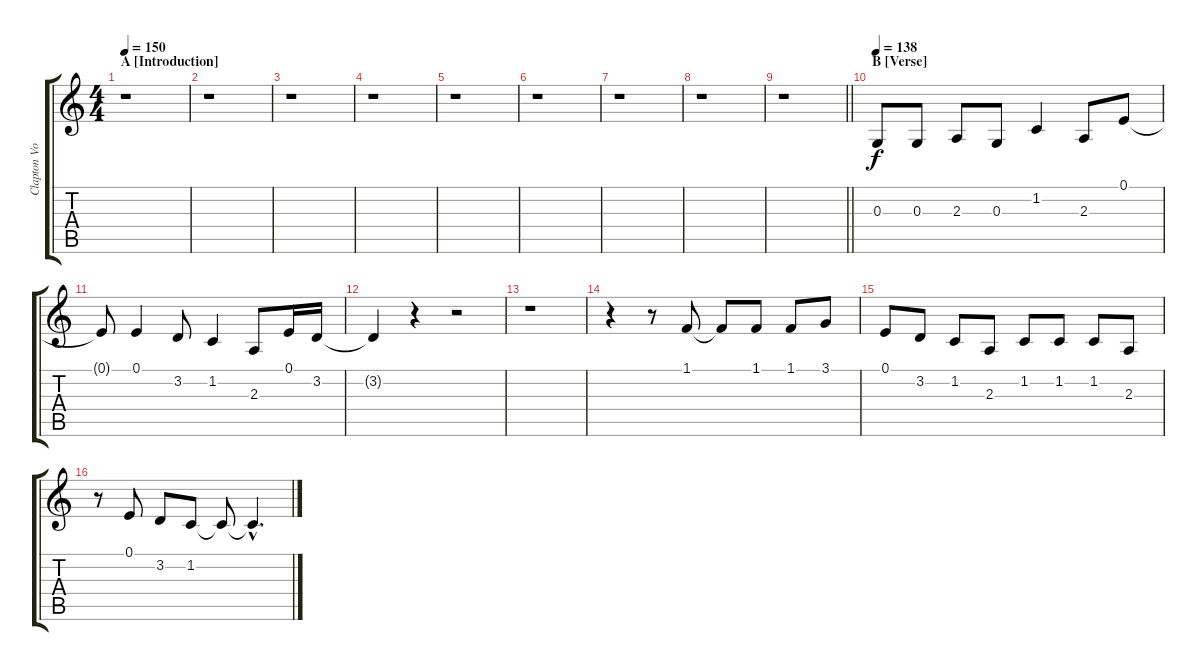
\track ("Clapton Voice" "Clapton Vo") {instrument harmonica}
\staff {score tabs}
\tuning (E4 B3 G3 D3 A2 E2) {hide}
\ts (4 4)
\section ("" "A [Introduction]")
\tempo 150
\clef g2
\ks c
r.1{dy f instrument harmonica} |
r.1 |
r.1 |
r.1 |
r.1 |
r.1 |
r.1 |
r.1 |
\barLineRight lightlight
r.1 |
\section ("" "B [Verse]")
\tempo 138
0.3.8 0.3.8 2.3.8 0.3.8 1.2.4 2.3.8 0.1.8 |
0.1{t}.8 0.1.4 3.2.8 1.2.4 2.3.8 0.1.16 3.2.16 |
3.2{t}.4 r.4 r.2 |
r.1 |
r.4 r.8 1.1.8 1.1{t}.8 1.1.8 1.1.8 3.1.8 |
0.1.8 3.2.8 1.2.8 2.3.8 1.2.8 1.2.8 1.2.8 2.3.8 |
r.8 0.1.8 3.2.8 1.2.8 1.2{t}.8 1.2{hac t}.4{d}
